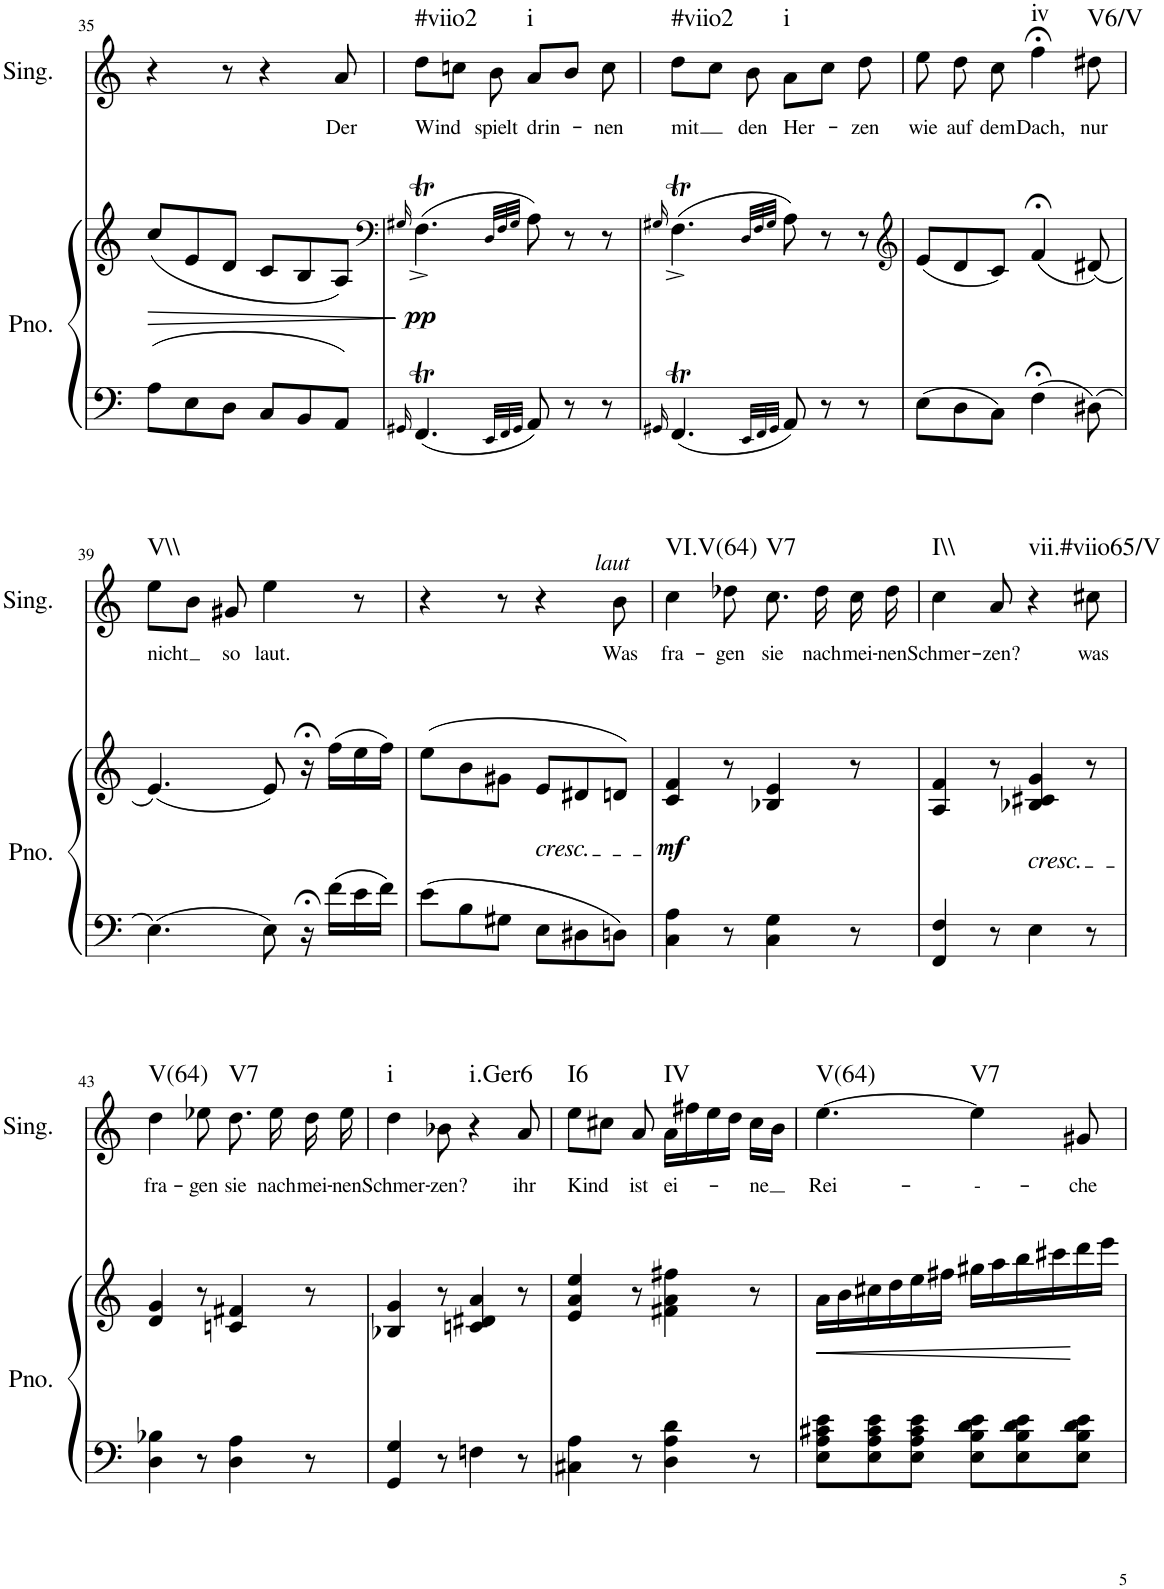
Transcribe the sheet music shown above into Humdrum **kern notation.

**kern	**kern	**dynam	**kern	**text	**harte
*part2	*part2	*part2	*part1	*part1	*part1
*staff3	*staff2	*staff2/3	*staff1	*staff1	*
*I"Pianoforte	*	*	*I"Singstimme	*	*
*I'Pno.	*	*	*I'Sing.	*	*
!!LO:PB:g=z
*clefF4	*clefG2	*	*clefG2	*	*
*k[]	*k[]	*	*k[]	*	*
*M6/8	*M6/8	*	*M6/8	*	*
=35	=35	=35	=35	=35	=35
!	!	!LO:HP:b	!	!	!
8A\L	(8cc/L	>	4r	.	.
8E\	8e/	.	.	.	.
8D\J	8d/J	.	8r	.	.
8C/L	8c/L	.	4r	.	.
8BB/	8B/	.	.	.	.
!	!	!	!	!LO:LY:b	!
8AA/J	8A/J)	.	8a/	Der	.
.	.	]	.	.	.
=36	=36	=36	=36	=36	=36
16qGG#X/	.	.	.	.	.
*	*clefF4	*	*	*	*
.	16qG#X/	.	.	.	.
!	!	!LO:DY:b	!	!LO:LY:b	!LO:H:kt=#viio2
4.FFT/	(4.FT^<\	pp	8dd\L	Wind	N
.	.	.	8ccn\J	.	.
!	!	!	!	!LO:LY:b	!
.	.	.	8b\	spielt	.
32qEE/LLL	32qD/LLL	.	.	.	.
32qFF/	32qF/	.	.	.	.
32qGG#/JJJ	32qG#/JJJ	.	.	.	.
!	!	!	!	!LO:LY:b	!LO:H:kt=i
8AA/	8A\)	.	8a/L	drin-	N
8r	8r	.	8b/J	.	.
!	!	!	!	!LO:LY:b	!
8r	8r	.	8cc\	-nen	.
=37	=37	=37	=37	=37	=37
16qGG#X/	16qG#X/	.	.	.	.
!	!	!	!	!LO:LY:b	!LO:H:kt=#viio2
4.FFT/	(4.FT^<\	.	8dd\L	mit	N
.	.	.	8cc\J	.	.
!	!	!	!	!LO:LY:b	!
.	.	.	8b\	den	.
32qEE/LLL	32qD/LLL	.	.	.	.
32qFF/	32qF/	.	.	.	.
32qGG#/JJJ	32qG#/JJJ	.	.	.	.
!	!	!	!	!LO:LY:b	!LO:H:kt=i
8AA/	8A\)	.	8a\L	Her-	N
8r	8r	.	8cc\J	.	.
!	!	!	!	!LO:LY:b	!
8r	8r	.	8dd\	-zen	.
=38	=38	=38	=38	=38	=38
*	*clefG2	*	*	*	*
!	!	!	!	!LO:LY:b	!
8E\L	(8e/L	.	8ee\	wie	.
!	!	!	!	!LO:LY:b	!
8D\	8d/	.	8dd\	auf	.
!	!	!	!	!LO:LY:b	!
8C\J	8c/J)	.	8cc\	dem	.
!	!	!	!	!LO:LY:b	!LO:H:kt=iv
4F;<\	(4f;</	.	4ff;<\	Dach,	N
!	!	!	!	!LO:LY:b	!LO:H:kt=V6/V
8D#X\	(8d#X/)	.	8dd#X\	nur	N
!!LO:LB:g=z
=39	=39	=39	=39	=39	=39
!	!	!	!	!LO:LY:b	!LO:H:kt=V\\
4.E\	(4.e/)	.	8ee\L	-nicht	N
.	.	.	8b\J	.	.
!	!	!	!	!LO:LY:b	!
.	.	.	8g#X/	so	.
!	!	!	!	!LO:LY:b	!
8E\	8e/)	.	4ee\	laut.	.
16r;<	16r;<	.	.	.	.
16f\LL	(16ff\LL	.	.	.	.
16e\	16ee\	.	8r	.	.
16f\JJ	16ff\JJ)	.	.	.	.
=40	=40	=40	=40	=40	=40
8e\L	(8ee\L	.	4r	.	.
8B\	8b\	.	.	.	.
8G#X\J	8g#X\J	.	8r	.	.
!	!LO:TX:b:i:t=cresc.	!	!	!	!
8E\L	8e/L	.	4r	.	.
8D#X\	8d#X/	.	.	.	.
!	!	!	!LO:TX:a:i:t=laut	!	!
!	!	!	!	!LO:LY:b	!
8Dn\J	8dn/J)	.	8b\	Was	.
=41	=41	=41	=41	=41	=41
!	!	!LO:DY:b	!	!LO:LY:b	!LO:H:kt=VI.V(64)
4C\ 4A\	4c/ 4f/	mf	4cc\	fra-	N
!	!	!	!	!LO:LY:b	!
8r	8r	.	8dd-X\	-gen	.
!	!	!	!	!LO:LY:b	!LO:H:kt=V7
4C\ 4G\	4B-X/ 4e/	.	8.cc\	sie	N
!	!	!	!	!LO:LY:b	!
.	.	.	16dd-\	nach	.
!	!	!	!	!LO:LY:b	!
8r	8r	.	16cc\	mei-	.
!	!	!	!	!LO:LY:b	!
.	.	.	16dd-\	-nen	.
=42	=42	=42	=42	=42	=42
!	!	!	!	!LO:LY:b	!LO:H:kt=I\\
4FF/ 4F/	4A/ 4f/	.	4cc\	Schmer-	N
!	!	!	!	!LO:LY:b	!
8r	8r	.	8a/	-zen?	.
!	!LO:TX:b:i:t=cresc.	!	!	!	!LO:H:kt=vii.#viio65/V
4E\	4B-X/ 4c#X/ 4g/	.	4r	.	N
!	!	!	!	!LO:LY:b	!
8r	8r	.	8cc#X\	was	.
!!LO:LB:g=z
=43	=43	=43	=43	=43	=43
!	!	!	!	!LO:LY:b	!LO:H:kt=V(64)
4D\ 4B-X\	4d/ 4g/	.	4dd\	fra-	N
!	!	!	!	!LO:LY:b	!
8r	8r	.	8ee-X\	-gen	.
!	!	!	!	!LO:LY:b	!LO:H:kt=V7
4D\ 4A\	4cn/ 4f#X/	.	8.dd\	sie	N
!	!	!	!	!LO:LY:b	!
.	.	.	16ee-\	nach	.
!	!	!	!	!LO:LY:b	!
8r	8r	.	16dd\	mei-	.
!	!	!	!	!LO:LY:b	!
.	.	.	16ee-\	-nen	.
=44	=44	=44	=44	=44	=44
!	!	!	!	!LO:LY:b	!LO:H:kt=i
4GG/ 4G/	4B-X/ 4g/	.	4dd\	Schmer-	N
!	!	!	!	!LO:LY:b	!
8r	8r	.	8b-X\	-zen?	.
!	!	!	!	!	!LO:H:kt=i.Ger6
4Fn\	4cn/ 4d#X/ 4a/	.	4r	.	N
!	!	!	!	!LO:LY:b	!
8r	8r	.	8a/	ihr	.
=45	=45	=45	=45	=45	=45
!	!	!	!	!LO:LY:b	!LO:H:kt=I6
4C#X\ 4A\	4e/ 4a/ 4ee/	.	8ee\L	Kind	N
.	.	.	8cc#X\J	.	.
!	!	!	!	!LO:LY:b	!
8r	8r	.	8a/	ist	.
!	!	!	!	!LO:LY:b	!LO:H:kt=IV
4D\ 4A\ 4d\	4f#X\ 4a\ 4ff#X\	.	16a\LL	ei-	N
.	.	.	16ff#X\	.	.
.	.	.	16ee\	.	.
.	.	.	16dd\JJ	.	.
!	!	!	!	!LO:LY:b	!
8r	8r	.	16cc#\LL	-ne	.
.	.	.	16b\JJ	.	.
=46	=46	=46	=46	=46	=46
!	!	!LO:HP:b	!	!LO:LY:b	!LO:H:kt=V(64)
8E\ 8A\ 8c#X\ 8e\L	16a\LL	<	[4.ee\	Rei-	N
.	16b\	.	.	.	.
8E\ 8A\ 8c#\ 8e\	16cc#X\	.	.	.	.
.	16dd\	.	.	.	.
8E\ 8A\ 8c#\ 8e\J	16ee\	.	.	.	.
.	16ff#X\JJ	.	.	.	.
!	!	!	!	!LO:LY:b	!LO:H:kt=V7
8E\ 8B\ 8d\ 8e\L	16gg#X\LL	.	4ee\]	---	N
.	16aa\	.	.	.	.
8E\ 8B\ 8d\ 8e\	16bb\	.	.	.	.
.	16ccc#X\	.	.	.	.
!	!	!	!	!LO:LY:b	!
8E\ 8B\ 8d\ 8e\J	16ddd\	.	8g#X/	-che	.
.	16eee\JJ	.	.	.	.
.	.	[	.	.	.
=	=	=	=	=	=
*-	*-	*-	*-	*-	*-
